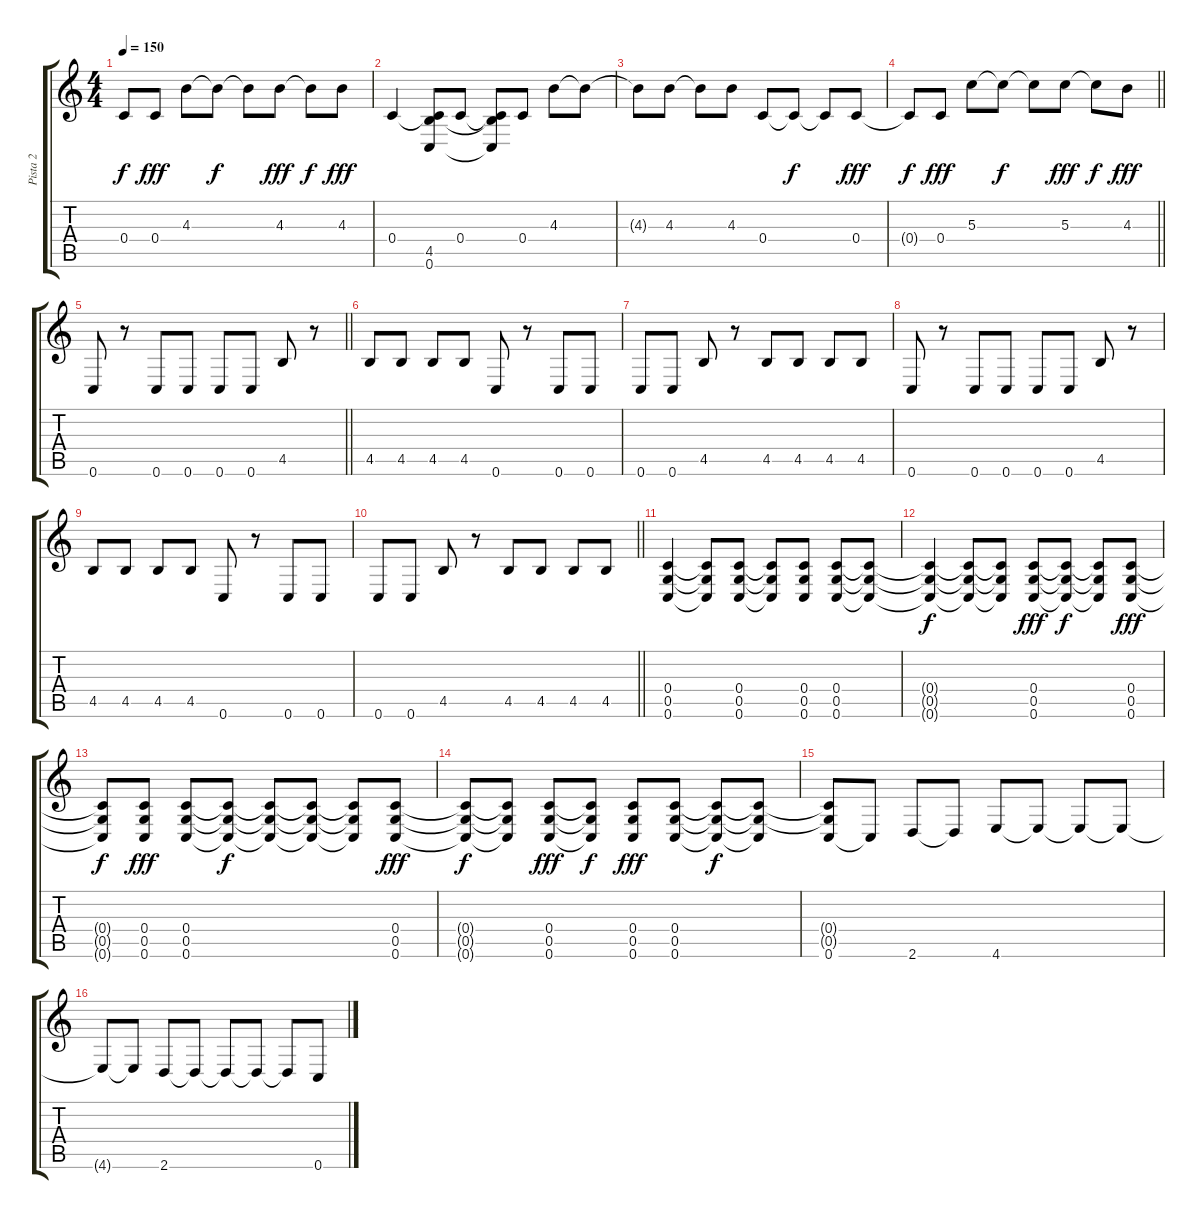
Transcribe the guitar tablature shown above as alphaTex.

\track ("Pista 2" "Pista 2") {instrument overdrivenguitar}
\staff {score tabs}
\tuning (E4 C4 G3 C3 G2 C2) {hide}
\ts (4 4)
\tempo 150
\clef g2
\ks c
0.4{t}.8{dy f} 0.4.8{dy fff} 4.3.8 4.3{t}.8{dy f} 4.3{t}.8 4.3.8{dy fff} 4.3{t}.8{dy f} 4.3.8{dy fff} |
0.4.4 (0.4{t} 4.5{t} 0.6{t}).8 0.4.8 (0.4{t} 4.5{t} 0.6{t}).8 0.4.8 4.3.8 4.3{t}.8 |
4.3{t}.8 4.3.8 4.3{t}.8 4.3.8 0.4.8 0.4{t}.8{dy f} 0.4{t}.8 0.4.8{dy fff} |
\barLineRight lightlight
0.4{t}.8{dy f} 0.4.8{dy fff} 5.3.8 5.3{t}.8{dy f} 5.3{t}.8 5.3.8{dy fff} 5.3{t}.8{dy f} 4.3.8{dy fff} |
\section ("" "")
\barLineRight lightlight
0.6.8 r.8 0.6.8 0.6.8 0.6.8 0.6.8 4.5.8 r.8 |
4.5.8 4.5.8 4.5.8 4.5.8 0.6.8 r.8 0.6.8 0.6.8 |
0.6.8 0.6.8 4.5.8 r.8 4.5.8 4.5.8 4.5.8 4.5.8 |
0.6.8 r.8 0.6.8 0.6.8 0.6.8 0.6.8 4.5.8 r.8 |
4.5.8 4.5.8 4.5.8 4.5.8 0.6.8 r.8 0.6.8 0.6.8 |
\barLineRight lightlight
0.6.8 0.6.8 4.5.8 r.8 4.5.8 4.5.8 4.5.8 4.5.8 |
\section ("" "")
(0.4 0.5 0.6).4{instrument overdrivenguitar} (0.4{t} 0.5{t} 0.6{t}).8 (0.4 0.5 0.6).8 (0.4{t} 0.5{t} 0.6{t}).8 (0.4 0.5 0.6).8 (0.4 0.5 0.6).8 (0.4{t} 0.5{t} 0.6{t}).8 |
(0.4{t} 0.5{t} 0.6{t}).4{dy f instrument overdrivenguitar} (0.4{t} 0.5{t} 0.6{t}).8 (0.4{t} 0.5{t} 0.6{t}).8 (0.4 0.5 0.6).8{dy fff} (0.4{t} 0.5{t} 0.6{t}).8{dy f} (0.4{t} 0.5{t} 0.6{t}).8 (0.4 0.5 0.6).8{dy fff} |
(0.4{t} 0.5{t} 0.6{t}).8{dy f} (0.4 0.5 0.6).8{dy fff} (0.4 0.5 0.6).8 (0.4{t} 0.5{t} 0.6{t}).8{dy f} (0.4{t} 0.5{t} 0.6{t}).8 (0.4{t} 0.5{t} 0.6{t}).8 (0.4{t} 0.5{t} 0.6{t}).8 (0.4 0.5 0.6).8{dy fff} |
(0.4{t} 0.5{t} 0.6{t}).8{dy f} (0.4{t} 0.5{t} 0.6{t}).8 (0.4 0.5 0.6).8{dy fff} (0.4{t} 0.5{t} 0.6{t}).8{dy f} (0.4 0.5 0.6).8{dy fff} (0.4 0.5 0.6).8 (0.4{t} 0.5{t} 0.6{t}).8{dy f} (0.4{t} 0.5{t} 0.6{t}).8 |
(0.4{t} 0.5{t} 0.6).8 0.6{t}.8 2.6.8 2.6{t}.8 4.6.8 4.6{t}.8 4.6{t}.8 4.6{t}.8 |
4.6{t}.8 4.6{t}.8 2.6.8 2.6{t}.8 2.6{t}.8 2.6{t}.8 2.6{t}.8 0.6.8
